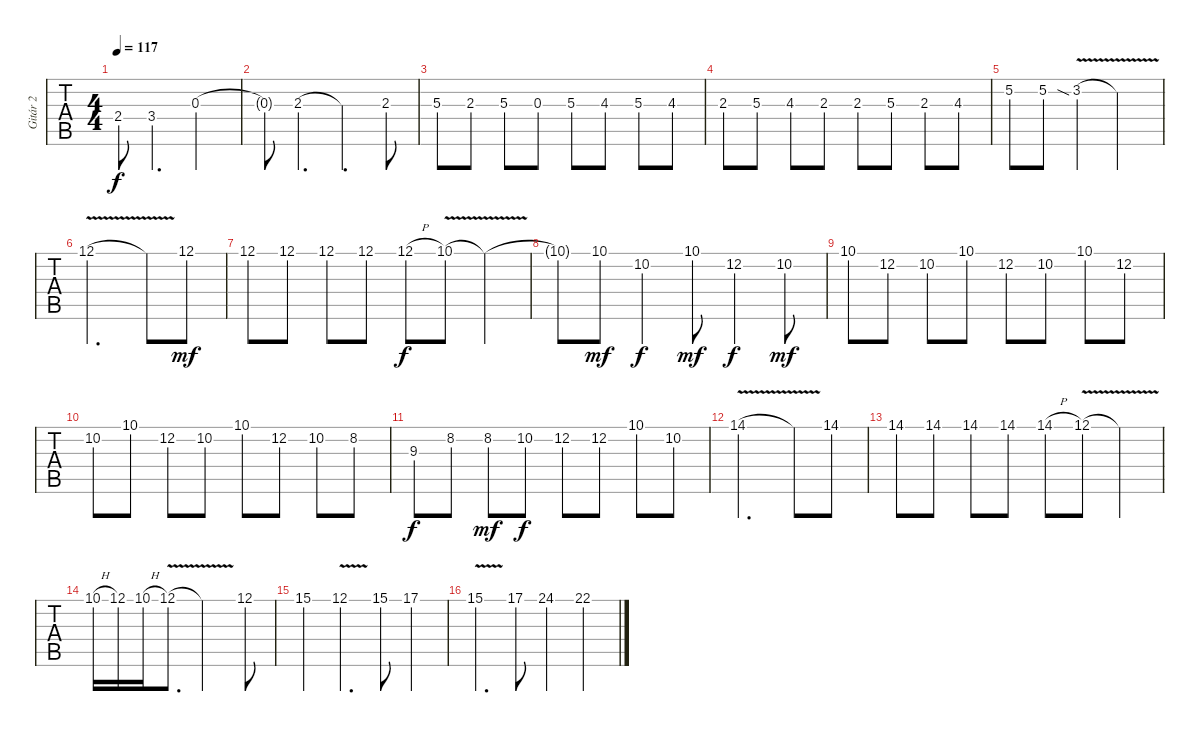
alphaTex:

\track ("Gitár 2" "Gitár 2") {instrument distortionguitar}
\staff {tabs}
\tuning (E4 B3 G3 D3 A2 E2) {hide}
\ts (4 4)
\tempo 117
\clef g2
\ks c
2.4{t}.8{dy f} 3.4.4{d} 0.3.2 |
0.3{t}.8 2.3.4{d} 2.3{t}.4{d} 2.3.8 |
5.3{st}.8 2.3{st}.8 5.3{st}.8 0.3{st}.8 5.3{st}.8 4.3{st}.8 5.3.8 4.3.8 |
2.3.8 5.3.8 4.3.8 2.3.8 2.3.8 5.3.8 2.3.8 4.3.8 |
5.2.8 5.2.8 3.2{v sia}.4 3.2{t}.2 |
12.1{v}.2{d} 12.1{t}.8 12.1.8{dy mf} |
12.1.8 12.1.8 12.1.8 12.1.8 12.1{h}.8{dy f} 10.1{v}.8 10.1{t}.4 |
10.1{t}.8 10.1.8{dy mf} 10.2.4{dy f} 10.1.8{dy mf} 12.2.4{dy f} 10.2.8{dy mf} |
10.1.8 12.2.8 10.2.8 10.1.8 12.2.8 10.2.8 10.1.8 12.2.8 |
10.2.8 10.1.8 12.2.8 10.2.8 10.1.8 12.2.8 10.2.8 8.2.8 |
9.3.8{dy f} 8.2.8 8.2.8{dy mf} 10.2.8{dy f} 12.2.8 12.2.8 10.1.8 10.2.8 |
14.1{v}.2{d} 14.1{t}.8 14.1.8 |
14.1.8 14.1.8 14.1.8 14.1.8 14.1{h}.8 12.1{v}.8 12.1{t}.4 |
10.1{h}.16 12.1.16 10.1{h}.16 12.1{v}.8{d} 12.1{t}.2 12.1.8 |
15.1.4 12.1{v}.4{d} 15.1.8 17.1.4 |
15.1{v}.4{d} 17.1.8 24.1.4 22.1.4
